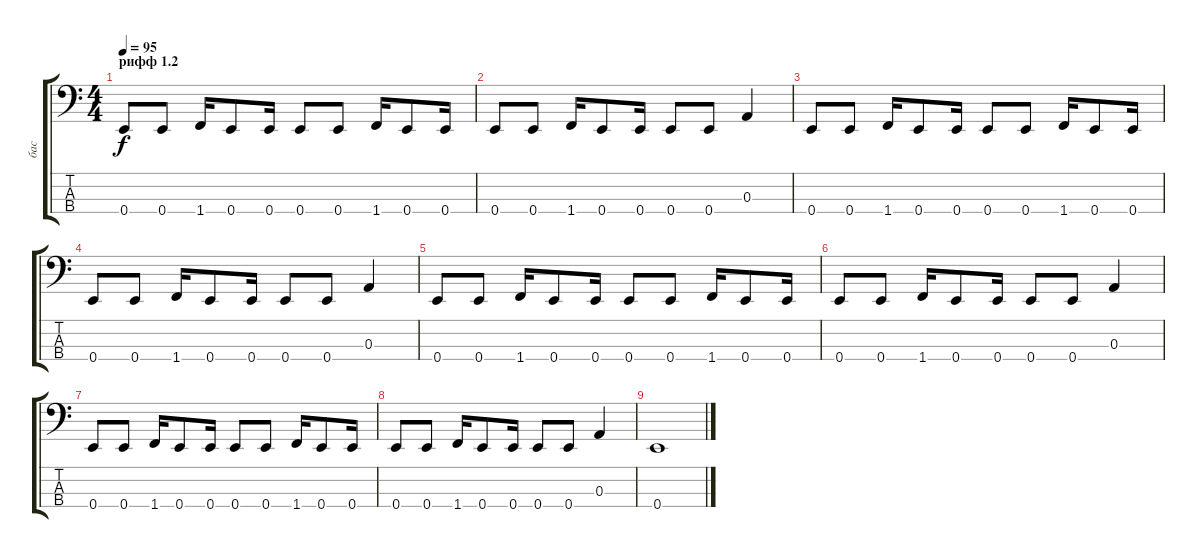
\track ("бас" "бас") {instrument electricbassfinger}
\staff {score tabs}
\tuning (G2 D2 A1 E1) {hide}
\ts (4 4)
\section ("" "рифф 1.2")
\tempo 95
\clef f4
\ks c
0.4.8{dy f} 0.4.8 1.4.16 0.4.8 0.4.16 0.4.8 0.4.8 1.4.16 0.4.8 0.4.16 |
0.4.8 0.4.8 1.4.16 0.4.8 0.4.16 0.4.8 0.4.8 0.3.4 |
0.4.8 0.4.8 1.4.16 0.4.8 0.4.16 0.4.8 0.4.8 1.4.16 0.4.8 0.4.16 |
0.4.8 0.4.8 1.4.16 0.4.8 0.4.16 0.4.8 0.4.8 0.3.4 |
0.4.8 0.4.8 1.4.16 0.4.8 0.4.16 0.4.8 0.4.8 1.4.16 0.4.8 0.4.16 |
0.4.8 0.4.8 1.4.16 0.4.8 0.4.16 0.4.8 0.4.8 0.3.4 |
0.4.8 0.4.8 1.4.16 0.4.8 0.4.16 0.4.8 0.4.8 1.4.16 0.4.8 0.4.16 |
0.4.8 0.4.8 1.4.16 0.4.8 0.4.16 0.4.8 0.4.8 0.3.4 |
0.4.1
